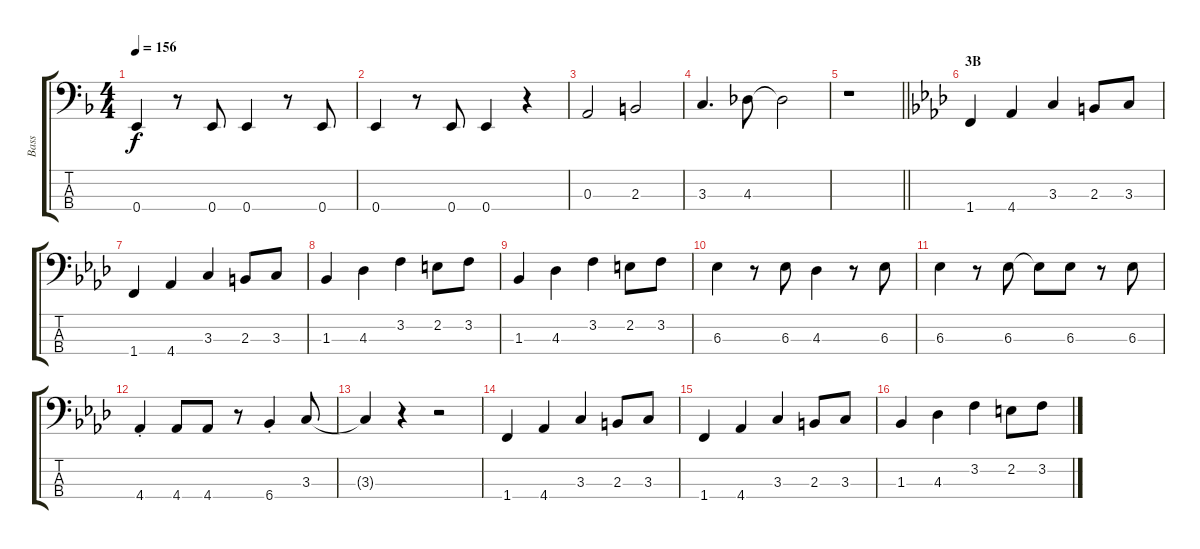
\track ("Bass" "Bass") {instrument electricbasspick}
\staff {score tabs}
\tuning (G2 D2 A1 E1) {hide}
\ts (4 4)
\tempo 156
\clef f4
\ks f
0.4.4{dy f} r.8 0.4.8 0.4.4 r.8 0.4.8 |
0.4.4 r.8 0.4.8 0.4.4 r.4 |
0.3.2 2.3.2 |
3.3.4{d} 4.3.8 4.3{t}.2 |
\barLineRight lightlight
r.1 |
\section ("" "3B")
\ks ab
1.4.4 4.4.4 3.3.4 2.3.8 3.3.8 |
1.4.4 4.4.4 3.3.4 2.3.8 3.3.8 |
1.3.4 4.3.4 3.2.4 2.2.8 3.2.8 |
1.3.4 4.3.4 3.2.4 2.2.8 3.2.8 |
6.3.4 r.8 6.3.8 4.3.4 r.8 6.3.8 |
6.3.4 r.8 6.3.8 6.3{t}.8 6.3.8 r.8 6.3.8 |
4.4{st}.4 4.4.8 4.4.8 r.8 6.4{st}.4 3.3.8 |
3.3{t}.4 r.4 r.2 |
1.4.4 4.4.4 3.3.4 2.3.8 3.3.8 |
1.4.4 4.4.4 3.3.4 2.3.8 3.3.8 |
1.3.4 4.3.4 3.2.4 2.2.8 3.2.8
